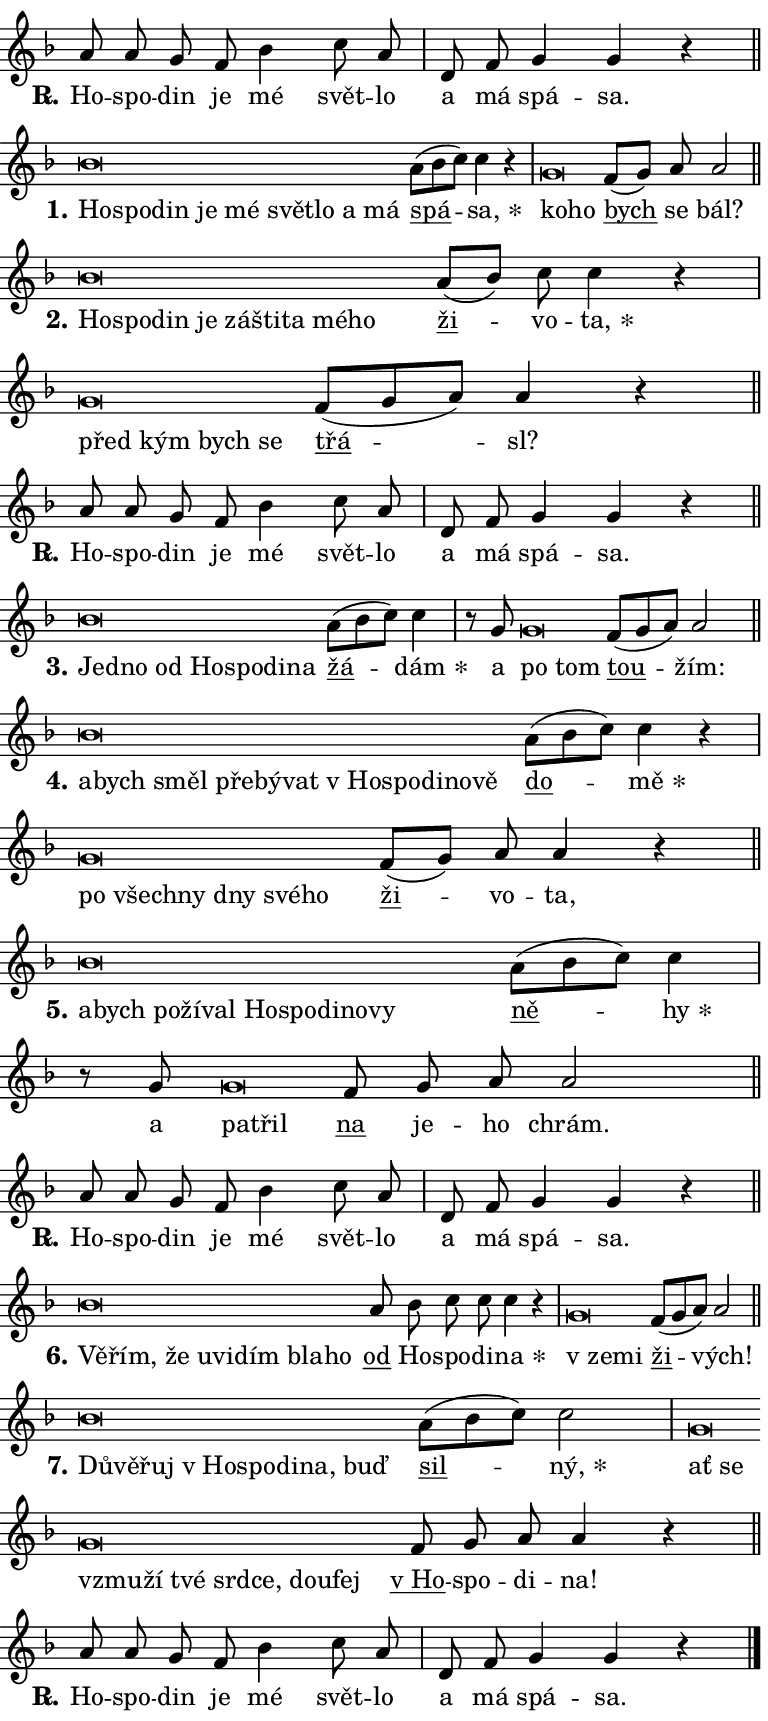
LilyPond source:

\version "2.24.0"
\header { tagline = "" }
\paper {
  indent = 0\cm
  top-margin = 0\cm
  right-margin = 0.13\cm % to fit lyric hyphens
  bottom-margin = 0\cm
  left-margin = 0\cm
  paper-width = 13\cm
  page-breaking = #ly:one-page-breaking
  system-system-spacing.basic-distance = #11
  score-system-spacing.basic-distance = #11
  ragged-last = ##f
}


%% Author: Thomas Morley
%% https://lists.gnu.org/archive/html/lilypond-user/2020-05/msg00002.html
#(define (line-position grob)
"Returns position of @var[grob} in current system:
   @code{'start}, if at first time-step
   @code{'end}, if at last time-step
   @code{'middle} otherwise
"
  (let* ((col (ly:item-get-column grob))
         (ln (ly:grob-object col 'left-neighbor))
         (rn (ly:grob-object col 'right-neighbor))
         (col-to-check-left (if (ly:grob? ln) ln col))
         (col-to-check-right (if (ly:grob? rn) rn col))
         (break-dir-left
           (and
             (ly:grob-property col-to-check-left 'non-musical #f)
             (ly:item-break-dir col-to-check-left)))
         (break-dir-right
           (and
             (ly:grob-property col-to-check-right 'non-musical #f)
             (ly:item-break-dir col-to-check-right))))
        (cond ((eqv? 1 break-dir-left) 'start)
              ((eqv? -1 break-dir-right) 'end)
              (else 'middle))))

#(define (tranparent-at-line-position vctor)
  (lambda (grob)
  "Relying on @code{line-position} select the relevant enry from @var{vctor}.
Used to determine transparency,"
    (case (line-position grob)
      ((end) (not (vector-ref vctor 0)))
      ((middle) (not (vector-ref vctor 1)))
      ((start) (not (vector-ref vctor 2))))))

noteHeadBreakVisibility =
#(define-music-function (break-visibility)(vector?)
"Makes @code{NoteHead}s transparent relying on @var{break-visibility}"
#{
  \override NoteHead.transparent =
    #(tranparent-at-line-position break-visibility)
#})

#(define delete-ledgers-for-transparent-note-heads
  (lambda (grob)
    "Reads whether a @code{NoteHead} is transparent.
If so this @code{NoteHead} is removed from @code{'note-heads} from
@var{grob}, which is supposed to be @code{LedgerLineSpanner}.
As a result ledgers are not printed for this @code{NoteHead}"
    (let* ((nhds-array (ly:grob-object grob 'note-heads))
           (nhds-list
             (if (ly:grob-array? nhds-array)
                 (ly:grob-array->list nhds-array)
                 '()))
           ;; Relies on the transparent-property being done before
           ;; Staff.LedgerLineSpanner.after-line-breaking is executed.
           ;; This is fragile ...
           (to-keep
             (remove
               (lambda (nhd)
                 (ly:grob-property nhd 'transparent #f))
               nhds-list)))
      ;; TODO find a better method to iterate over grob-arrays, similiar
      ;; to filter/remove etc for lists
      ;; For now rebuilt from scratch
      (set! (ly:grob-object grob 'note-heads)  '())
      (for-each
        (lambda (nhd)
          (ly:pointer-group-interface::add-grob grob 'note-heads nhd))
        to-keep))))

squashNotes = {
  \override NoteHead.X-extent = #'(-0.2 . 0.2)
  \override NoteHead.Y-extent = #'(-0.75 . 0)
  \override NoteHead.stencil =
    #(lambda (grob)
       (let ((pos (ly:grob-property grob 'staff-position)))
         (begin
           (if (< pos -7) (display "ERROR: Lower brevis then expected\n") (display ""))
           (if (<= pos -6) ly:text-interface::print ly:note-head::print))))
}
unSquashNotes = {
  \revert NoteHead.X-extent
  \revert NoteHead.Y-extent
  \revert NoteHead.stencil
}

hideNotes = \noteHeadBreakVisibility #begin-of-line-visible
unHideNotes = \noteHeadBreakVisibility #all-visible

% work-around for resetting accidentals
% https://lilypond.org/doc/v2.23/Documentation/notation/displaying-rhythms#unmetered-music
cadenzaMeasure = {
  \cadenzaOff
  \partial 1024 s1024
  \cadenzaOn
}

#(define-markup-command (accent layout props text) (markup?)
  "Underline accented syllable"
  (interpret-markup layout props
    #{\markup \override #'(offset . 4.3) \underline { #text }#}))

responsum = \markup \concat {
  "R" \hspace #-1.05 \path #0.1 #'((moveto 0 0.07) (lineto 0.9 0.8)) \hspace #0.05 "."
}

spaceSize = #0.6828661417322834 % exact space size for TeX Gyre Schola

\layout {
  \context {
    \Staff
    \remove "Time_signature_engraver"
    \override LedgerLineSpanner.after-line-breaking = #delete-ledgers-for-transparent-note-heads
  }
  \context {
    \Lyrics {
      \override LyricSpace.minimum-distance = \spaceSize
      \override LyricText.font-name = #"TeX Gyre Schola"
      \override LyricText.font-size = 1
      \override StanzaNumber.font-name = #"TeX Gyre Schola Bold"
      \override StanzaNumber.font-size = 1
    }
  }
  \context {
    \Score 
    \override NoteHead.text =
      #(lambda (grob) 
        (let ((pos (ly:grob-property grob 'staff-position)))
          #{\markup {
            \combine
              \halign #-0.55 \raise #(if (= pos -6) 0 0.5) \override #'(thickness . 2) \draw-line #'(3.2 . 0)
              \musicglyph "noteheads.sM1"
          }#}))
  }
}

% magnetic-lyrics.ily
%
%   written by
%     Jean Abou Samra <jean@abou-samra.fr>
%     Werner Lemberg <wl@gnu.org>
%
%   adapted by
%     Jiri Hon <jiri.hon@gmail.com>
%
% Version 2022-Apr-15

% https://www.mail-archive.com/lilypond-user@gnu.org/msg149350.html

#(define (Left_hyphen_pointer_engraver context)
   "Collect syllable-hyphen-syllable occurrences in lyrics and store
them in properties.  This engraver only looks to the left.  For
example, if the lyrics input is @code{foo -- bar}, it does the
following.

@itemize @bullet
@item
Set the @code{text} property of the @code{LyricHyphen} grob between
@q{foo} and @q{bar} to @code{foo}.

@item
Set the @code{left-hyphen} property of the @code{LyricText} grob with
text @q{foo} to the @code{LyricHyphen} grob between @q{foo} and
@q{bar}.
@end itemize

Use this auxiliary engraver in combination with the
@code{lyric-@/text::@/apply-@/magnetic-@/offset!} hook."
   (let ((hyphen #f)
         (text #f))
     (make-engraver
      (acknowledgers
       ((lyric-syllable-interface engraver grob source-engraver)
        (set! text grob)))
      (end-acknowledgers
       ((lyric-hyphen-interface engraver grob source-engraver)
        ;(when (not (grob::has-interface grob 'lyric-space-interface))
          (set! hyphen grob)));)
      ((stop-translation-timestep engraver)
       (when (and text hyphen)
         (ly:grob-set-object! text 'left-hyphen hyphen))
       (set! text #f)
       (set! hyphen #f)))))

#(define (lyric-text::apply-magnetic-offset! grob)
   "If the space between two syllables is less than the value in
property @code{LyricText@/.details@/.squash-threshold}, move the right
syllable to the left so that it gets concatenated with the left
syllable.

Use this function as a hook for
@code{LyricText@/.after-@/line-@/breaking} if the
@code{Left_@/hyphen_@/pointer_@/engraver} is active."
   (let ((hyphen (ly:grob-object grob 'left-hyphen #f)))
     (when hyphen
       (let ((left-text (ly:spanner-bound hyphen LEFT)))
         (when (grob::has-interface left-text 'lyric-syllable-interface)
           (let* ((common (ly:grob-common-refpoint grob left-text X))
                  (this-x-ext (ly:grob-extent grob common X))
                  (left-x-ext
                   (begin
                     ;; Trigger magnetism for left-text.
                     (ly:grob-property left-text 'after-line-breaking)
                     (ly:grob-extent left-text common X)))
                  ;; `delta` is the gap width between two syllables.
                  (delta (- (interval-start this-x-ext)
                            (interval-end left-x-ext)))
                  (details (ly:grob-property grob 'details))
                  (threshold (assoc-get 'squash-threshold details 0.2)))
             (when (< delta threshold)
               (let* (;; We have to manipulate the input text so that
                      ;; ligatures crossing syllable boundaries are not
                      ;; disabled.  For languages based on the Latin
                      ;; script this is essentially a beautification.
                      ;; However, for non-Western scripts it can be a
                      ;; necessity.
                      (lt (ly:grob-property left-text 'text))
                      (rt (ly:grob-property grob 'text))
                      (is-space (grob::has-interface hyphen 'lyric-space-interface))
                      (space (if is-space " " ""))
                      (extra-delta (if is-space spaceSize 0))
                      ;; Append new syllable.
                      (ltrt-space (if (and (string? lt) (string? rt))
                                (string-append lt space rt)
                                (make-concat-markup (list lt space rt))))
                      ;; Right-align `ltrt` to the right side.
                      (ltrt-space-markup (grob-interpret-markup
                               grob
                               (make-translate-markup
                                (cons (interval-length this-x-ext) 0)
                                (make-right-align-markup ltrt-space)))))
                 (begin
                   ;; Don't print `left-text`.
                   (ly:grob-set-property! left-text 'stencil #f)
                   ;; Set text and stencil (which holds all collected
                   ;; syllables so far) and shift it to the left.
                   (ly:grob-set-property! grob 'text ltrt-space)
                   (ly:grob-set-property! grob 'stencil ltrt-space-markup)
                   (ly:grob-translate-axis! grob (- (- delta extra-delta)) X))))))))))


#(define (lyric-hyphen::displace-bounds-first grob)
   ;; Make very sure this callback isn't triggered too early.
   (let ((left (ly:spanner-bound grob LEFT))
         (right (ly:spanner-bound grob RIGHT)))
     (ly:grob-property left 'after-line-breaking)
     (ly:grob-property right 'after-line-breaking)
     (ly:lyric-hyphen::print grob)))

squashThreshold = #0.4

\layout {
  \context {
    \Lyrics
    \consists #Left_hyphen_pointer_engraver
    \override LyricText.after-line-breaking =
      #lyric-text::apply-magnetic-offset!
    \override LyricHyphen.stencil = #lyric-hyphen::displace-bounds-first
    \override LyricText.details.squash-threshold = \squashThreshold
    \override LyricHyphen.minimum-distance = 0
    \override LyricHyphen.minimum-length = \squashThreshold
  }
}

squashText = \override LyricText.details.squash-threshold = 9999
unSquashText = \override LyricText.details.squash-threshold = \squashThreshold

leftText = \override LyricText.self-alignment-X = #LEFT
unLeftText = \revert LyricText.self-alignment-X

starOffset = #(lambda (grob) 
                (let ((x_offset (ly:self-alignment-interface::aligned-on-x-parent grob)))
                  (if (= x_offset 0) 0 (+ x_offset 1.2))))

star = #(define-music-function (syllable)(string?)
"Append star separator at the end of a syllable"
#{
  \once \override LyricText.X-offset = #starOffset
  \lyricmode { \markup {
    #syllable
    \override #'((font-name . "TeX Gyre Schola Bold")) \hspace #0.2 \lower #0.65 \larger "*"
  } }
#})

starAccent = #(define-music-function (syllable)(string?)
"Append star separator at the end of a syllable and make accent"
#{
  \once \override LyricText.X-offset = #starOffset
  \lyricmode { \markup {
    \accent #syllable
    \override #'((font-name . "TeX Gyre Schola Bold")) \hspace #0.2 \lower #0.65 \larger "*"
  } }
#})

breath = #(define-music-function (syllable)(string?)
"Append breathing indicator at the end of a syllable"
#{
  \lyricmode { \markup { #syllable "+" } }
#})

optionalBreath = #(define-music-function (syllable)(string?)
"Append optional breathing indicator at the end of a syllable"
#{
  \lyricmode { \markup { #syllable "(+)" } }
#})


\score {
    <<
        \new Voice = "melody" { \cadenzaOn \key f \major \relative { a'8 a g f bes4 c8 a \cadenzaMeasure \bar "|" d, f \bar "" g4 g r \cadenzaMeasure \bar "||" \break } }
        \new Lyrics \lyricsto "melody" { \lyricmode { \set stanza = \responsum
Ho -- spo -- din je mé svět -- lo a má spá -- sa. } }
    >>
    \layout {}
}

\score {
    <<
        \new Voice = "melody" { \cadenzaOn \key f \major \relative { \squashNotes bes'\breve*1/16 \hideNotes \breve*1/16 \bar "" \breve*1/16 \bar "" \breve*1/16 \bar "" \breve*1/16 \bar "" \breve*1/16 \bar "" \breve*1/16 \bar "" \breve*1/16 \breve*1/16 \bar "" \unHideNotes \unSquashNotes \bar "" a8[( bes c)] c4 r \cadenzaMeasure \bar "|" \squashNotes g\breve*1/16 \hideNotes \breve*1/16 \bar "" \unHideNotes \unSquashNotes \bar "" f8[( g)] a a2 \cadenzaMeasure \bar "||" \break } }
        \new Lyrics \lyricsto "melody" { \lyricmode { \set stanza = "1."
\leftText Ho -- \squashText spo -- din je mé svět -- lo a má \unLeftText \unSquashText \markup \accent spá -- \star sa, \leftText ko -- \squashText ho \unLeftText \unSquashText \markup \accent bych se bál? } }
    >>
    \layout {}
}

\score {
    <<
        \new Voice = "melody" { \cadenzaOn \key f \major \relative { \squashNotes bes'\breve*1/16 \hideNotes \breve*1/16 \bar "" \breve*1/16 \bar "" \breve*1/16 \bar "" \breve*1/16 \bar "" \breve*1/16 \bar "" \breve*1/16 \bar "" \breve*1/16 \breve*1/16 \bar "" \unHideNotes \unSquashNotes \bar "" a8[( bes)] c c4 r \cadenzaMeasure \bar "|" \squashNotes g\breve*1/16 \hideNotes \breve*1/16 \bar "" \breve*1/16 \breve*1/16 \bar "" \unHideNotes \unSquashNotes \bar "" f8[( g a)] a4 r \cadenzaMeasure \bar "||" \break } }
        \new Lyrics \lyricsto "melody" { \lyricmode { \set stanza = "2."
\leftText Ho -- \squashText spo -- din je zá -- šti -- ta mé -- ho \unLeftText \unSquashText \markup \accent ži -- vo -- \star ta, \leftText před \squashText kým bych se \unLeftText \unSquashText \markup \accent třá -- sl? } }
    >>
    \layout {}
}

\score {
    <<
        \new Voice = "melody" { \cadenzaOn \key f \major \relative { a'8 a g f bes4 c8 a \cadenzaMeasure \bar "|" d, f \bar "" g4 g r \cadenzaMeasure \bar "||" \break } }
        \new Lyrics \lyricsto "melody" { \lyricmode { \set stanza = \responsum
Ho -- spo -- din je mé svět -- lo a má spá -- sa. } }
    >>
    \layout {}
}

\score {
    <<
        \new Voice = "melody" { \cadenzaOn \key f \major \relative { \squashNotes bes'\breve*1/16 \hideNotes \breve*1/16 \bar "" \breve*1/16 \bar "" \breve*1/16 \bar "" \breve*1/16 \bar "" \breve*1/16 \breve*1/16 \bar "" \unHideNotes \unSquashNotes \bar "" a8[( bes c)] c4 \cadenzaMeasure \bar "|" r8 g \squashNotes g\breve*1/16 \hideNotes \breve*1/16 \bar "" \unHideNotes \unSquashNotes \bar "" f8[( g a)] a2 \cadenzaMeasure \bar "||" \break } }
        \new Lyrics \lyricsto "melody" { \lyricmode { \set stanza = "3."
\leftText Jed -- \squashText no od Ho -- spo -- di -- na \unLeftText \unSquashText \markup \accent žá -- \star dám a \leftText po \squashText tom \unLeftText \unSquashText \markup \accent tou -- žím: } }
    >>
    \layout {}
}

\score {
    <<
        \new Voice = "melody" { \cadenzaOn \key f \major \relative { \squashNotes bes'\breve*1/16 \hideNotes \breve*1/16 \bar "" \breve*1/16 \bar "" \breve*1/16 \bar "" \breve*1/16 \bar "" \breve*1/16 \bar "" \breve*1/16 \bar "" \breve*1/16 \bar "" \breve*1/16 \bar "" \breve*1/16 \breve*1/16 \bar "" \unHideNotes \unSquashNotes \bar "" a8[( bes c)] c4 r \cadenzaMeasure \bar "|" \squashNotes g\breve*1/16 \hideNotes \breve*1/16 \bar "" \breve*1/16 \bar "" \breve*1/16 \bar "" \breve*1/16 \breve*1/16 \bar "" \unHideNotes \unSquashNotes \bar "" f8[( g)] a a4 r \cadenzaMeasure \bar "||" \break } }
        \new Lyrics \lyricsto "melody" { \lyricmode { \set stanza = "4."
\leftText a -- \squashText bych směl pře -- bý -- vat "v Ho" -- spo -- di -- no -- vě \unLeftText \unSquashText \markup \accent do -- \star mě \leftText po \squashText všech -- ny dny své -- ho \unLeftText \unSquashText \markup \accent ži -- vo -- ta, } }
    >>
    \layout {}
}

\score {
    <<
        \new Voice = "melody" { \cadenzaOn \key f \major \relative { \squashNotes bes'\breve*1/16 \hideNotes \breve*1/16 \bar "" \breve*1/16 \bar "" \breve*1/16 \bar "" \breve*1/16 \bar "" \breve*1/16 \bar "" \breve*1/16 \bar "" \breve*1/16 \bar "" \breve*1/16 \breve*1/16 \bar "" \unHideNotes \unSquashNotes \bar "" a8[( bes c)] c4 \cadenzaMeasure \bar "|" r8 g \squashNotes g\breve*1/16 \hideNotes \breve*1/16 \bar "" \unHideNotes \unSquashNotes \bar "" f8 g a a2 \cadenzaMeasure \bar "||" \break } }
        \new Lyrics \lyricsto "melody" { \lyricmode { \set stanza = "5."
\leftText a -- \squashText bych po -- ží -- val Ho -- spo -- di -- no -- vy \unLeftText \unSquashText \markup \accent ně -- \star hy a \leftText pa -- \squashText třil \unLeftText \unSquashText \markup \accent na je -- ho chrám. } }
    >>
    \layout {}
}

\score {
    <<
        \new Voice = "melody" { \cadenzaOn \key f \major \relative { a'8 a g f bes4 c8 a \cadenzaMeasure \bar "|" d, f \bar "" g4 g r \cadenzaMeasure \bar "||" \break } }
        \new Lyrics \lyricsto "melody" { \lyricmode { \set stanza = \responsum
Ho -- spo -- din je mé svět -- lo a má spá -- sa. } }
    >>
    \layout {}
}

\score {
    <<
        \new Voice = "melody" { \cadenzaOn \key f \major \relative { \squashNotes bes'\breve*1/16 \hideNotes \breve*1/16 \bar "" \breve*1/16 \bar "" \breve*1/16 \bar "" \breve*1/16 \bar "" \breve*1/16 \bar "" \breve*1/16 \breve*1/16 \bar "" \unHideNotes \unSquashNotes \bar "" a8 bes c c c4 r \cadenzaMeasure \bar "|" \squashNotes g\breve*1/16 \hideNotes \breve*1/16 \bar "" \unHideNotes \unSquashNotes \bar "" f8[( g a)] a2 \cadenzaMeasure \bar "||" \break } }
        \new Lyrics \lyricsto "melody" { \lyricmode { \set stanza = "6."
\leftText Vě -- \squashText řím, že u -- vi -- dím bla -- ho \unLeftText \unSquashText \markup \accent od Ho -- spo -- di -- \star na \leftText "v ze" -- \squashText mi \unLeftText \unSquashText \markup \accent ži -- vých! } }
    >>
    \layout {}
}

\score {
    <<
        \new Voice = "melody" { \cadenzaOn \key f \major \relative { \squashNotes bes'\breve*1/16 \hideNotes \breve*1/16 \bar "" \breve*1/16 \bar "" \breve*1/16 \bar "" \breve*1/16 \bar "" \breve*1/16 \bar "" \breve*1/16 \breve*1/16 \bar "" \unHideNotes \unSquashNotes \bar "" a8[( bes c)] c2 \cadenzaMeasure \bar "|" \squashNotes g\breve*1/16 \hideNotes \breve*1/16 \bar "" \breve*1/16 \bar "" \breve*1/16 \bar "" \breve*1/16 \bar "" \breve*1/16 \bar "" \breve*1/16 \bar "" \breve*1/16 \breve*1/16 \bar "" \unHideNotes \unSquashNotes \bar "" f8 g a a4 r \cadenzaMeasure \bar "||" \break } }
        \new Lyrics \lyricsto "melody" { \lyricmode { \set stanza = "7."
\leftText Dů -- \squashText vě -- řuj "v Ho" -- spo -- di -- na, buď \unLeftText \unSquashText \markup \accent sil -- \star ný, \leftText ať \squashText se vzmu -- ží tvé srd -- ce, dou -- fej \unLeftText \unSquashText \markup \accent "v Ho" -- spo -- di -- na! } }
    >>
    \layout {}
}

\score {
    <<
        \new Voice = "melody" { \cadenzaOn \key f \major \relative { a'8 a g f bes4 c8 a \cadenzaMeasure \bar "|" d, f \bar "" g4 g r \cadenzaMeasure \bar "||" \break } \bar "|." }
        \new Lyrics \lyricsto "melody" { \lyricmode { \set stanza = \responsum
Ho -- spo -- din je mé svět -- lo a má spá -- sa. } }
    >>
    \layout {}
}
